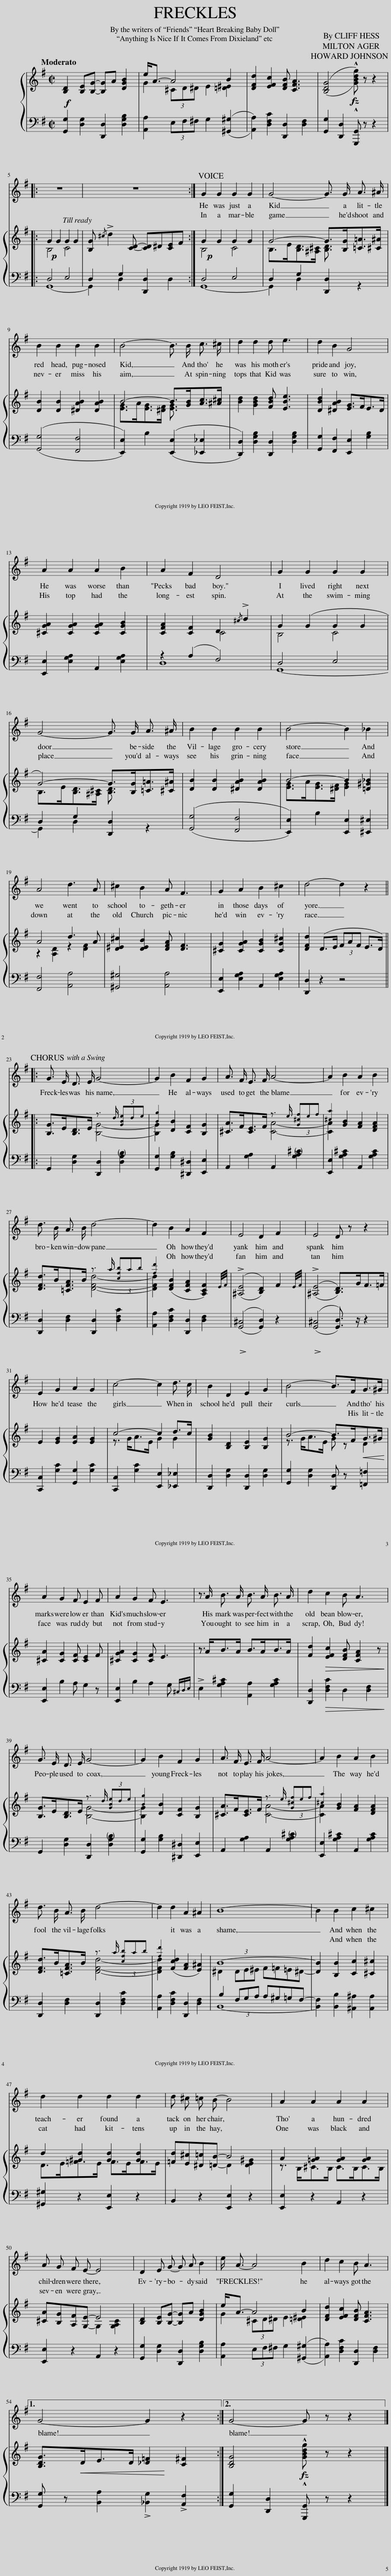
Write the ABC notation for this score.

X:1
%%score 1 { ( 2 4 ) | ( 3 5 ) }
L:1/8
Q:1/4=140
M:2/2
I:linebreak $
K:G
V:1 treble
V:2 treble
V:4 treble
V:3 bass
V:5 bass
V:1
 z8 | z8 | z8 | z8 |:$S z8 | %5
 z8 :| G2 G2 G2 G2 | G4- G3/2 G/ A3/2 ^A/ |$ B2 B2 B2 B2 | B4- B3/2 B/ c3/2 ^c/ | %10
 d2 d2 d e3 | d2 B2 G4 |$ A2 A2 A2 B2 | A2 F2 D4 | G2 G2 G2 G2 |$ %15
 G4- G3/2 G/ A3/2 ^A/ | B2 B2 B2 B2 | B4- B2 _B2 |$ A4 d3 A | ^c2 B2 A F3 | %20
 G2 A2 B2 ^c2 | d4- d2 z2 |:$ G3/2 E/ D3/2 E/ G4- | G2 B2 F2 G2 | A3/2 F/ E3/2 F/ A4- | %25
 A2 B2 A2 B2 |$ d3/2 B/ A3/2 B/ d4- | d2 B2 A2 F2 | E4 D2 F2 | E4 D z z2 |$ %30
 E2 G2 A2 G2 | c4- c2 d3/2 c/ | B2 D2 E2 G2 | B4- B>FG>^G |$ A2 G2 F E2 F | %35
 A2 G2 F E3 | z3/2 A/ B3/2 A/ B3/2 A/ B3/2 A/ | d2 c2 B A3 |$ G3/2 E/ D3/2 E/ G4- | G2 B2 F2 G2 | %40
 A3/2 F/ E3/2 F/ A4- | A2 B2 A2 B2 |$ d3/2 B/ A3/2 B/ d4- | d2 d2 A2 ^A2 | B8- | %45
 B2 B2 c2 ^c2 |$ d2 d2 d2 d2 | d ^c =c B- B4 | A2 A2 A2 A2 |$ A G F E- E4 | %50
 D2 E G- G A B2 | e/ A3/2- A4 B2 | d2 c2 B A3 |1$ G4- G2 z2 :|2 G4- G z z2 |] %55
V:2
 [B,D]2 [B,E][B,G]- [B,G]A [DGB]2 | e<A- A4 B2 | [DFd]2 [EFc]2 [DFB] [CFA]3 | (([B,DG]4 !^![GBdg])) z z2 |:$!p! G2 G2 G2 G2 | %5
 [B,G]{/^c} !>!d2 [CD]- [CD]^D[CE]F :|!p! G2 G2 G2 G2 | G4- G>[B,G][=C=A]>[^C^A] |$ [DB]2 [DB]2 [^DAB]2 [DAB]2 | B4- B>[GB][Ac]>[^A^c] | %10
 [Bd]2 [GBd]2 [FBd] [EBe]3 | [DBd]2 [^DAB]2 [EG]>FE>D |$ [^CGA]2 [CGA]2 [CGA]2 [CGB]2 | [CFA]2 [CF]2 D2{/^c} !>!d2 | G2 (G2 G2 G2 |$ %15
 G4-) G>[B,G][=C=A]>[^C^A] | [DB]2 [DB]2 [^DAB]2 [DAB]2 | B4- B2 [=D^G_B]2 |$ A4 d3 A | [D^E^c]2 [DEB]2 [DFA] [DF]3 | %20
 [^CG]2 [CGA]2 [CGB]2 [CG^c]2 | [DFd]2 (D>E (3FAF E>D) |:$ [B,G]>E[B,D]>E z3/2 d/ (3[GBe]de | [Bg]2 [DB]2 [CF]2 [B,G]2 | [^CA]>F[CE]>F z3/2 e/ (3[G^cf]ef | %25
 [^ca]2 [GB]2 [FA]2 [DFA]2 |$ [DFd]>B[=CFA]>B z3/2 a/ (3[cfb]ab | [fd']2 ([DFB]2 [CFA]2 [A,CF]3/2) E/4F/4 | ((!>![^A,E]4 [B,D]2)) F3/2 E/4F/4 | ((!>![^A,E]4 [B,D]>))GF>=F |$ %30
 E2 [EG]2 [EA]2 [EG]2 | c4- c2 d>c | [GB]2 [B,D]2 [B,E]2 [B,G]2 | B4- B>F!<(!G>^G!<)! |$ [^CA]2 [CG]2 [CF] [CE]2 F | %35
 [^CGA]2 [CG]2 [CF] E3 | z3/2 A<BA/ B>AB>A | [Fd]2!>(! [EFc]2 [DFB] [CFA]2 z!>)! |$ [B,G]>E[B,D]>E z3/2 d/ (3[GBe]de | [Bg]2 [DB]2 [CF]2 [B,G]2 | %40
 [^CA]>F[CE]>F z3/2 e/ (3[G^cf]ef | [^ca]2 [GB]2 [FA]2 [DFA]2 |$ [DFd]>B[=CFA]>B z3/2 a/ (3[cfb]ab | [fd']2 ([Fcd]2 [FA]2 [E^A]2) | B8- | %45
 [DB]2 [B,B]2 [Cc]2 [^C^c]2 |$ d2 [xd]2 [^Gd]2 [Gd]2 | [=Fd][E^c][^D=c][=DB]- B4 | A2 [=GA]2 [GA]2 [GA]2 |$ [^CA][B,G][A,F][G,E]- E4 | %50
 [B,D]2 [B,E][B,G]- [B,G]A [DGB]2 | e<A- A4 B2 | [DFd]2 [EFc]2 [DFB] [CFA]3 |1$ [B,DG]>!<(!DE>D [_D=F]2!<)! [C^F]2 :|2 [B,DG]4 !^![GBdg] z z2 |] %55
V:3
!f! [G,,G,]2 [D,G,]2 [D,,D,]2 [D,G,B,]2 | [A,,A,]2 (3E,F,^F, G,2 (([^G,,^G,]2 | [A,,A,]2)) [D,F,C]2 [D,,D,]2 [D,F,]2 | [G,,G,]2 [D,,D,]2 !^![G,,,G,,] z z2 |:$ D,4 E,4 | %5
 D,2 G,2 [D,,D,]2 D,2 :| D,4 E,4 | D,2 G,2 [D,,D,]2 z2 |$ (([G,,G,]4 [F,,F,]4 | [E,,E,]2)) B,2 (([E,,E,]2 [_E,,_E,]2 | %10
 [D,,D,]2)) [D,G,B,]2 [D,,D,]2 [D,G,B,]2 | [G,,G,]2 [F,,F,]2 [E,,E,]2 [G,B,]2 |$ [E,,E,]2 [E,G,A,]2 A,,2 [E,G,A,]2 | z2 (A,2 F,4) | D,4 E,4 |$ %15
 D,2 G,2 [D,,D,]2 z2 | (([G,,G,]4 [F,,F,]4 | [E,,E,]2)) B,2 [E,,E,]2 [^E,,^E,]2 |$ [F,,F,]4 [A,,A,]4 | [^G,,^G,]4 [A,,A,]4 | %20
 [E,,E,]2 [E,G,A,]2 A,,2 [E,G,A,]2 | [D,,D,]2 z2 z4 |:$ G,,2 [D,G,]2 [D,,D,]2 [D,G,B,]2 | [G,,G,]2 [G,B,]2 [^D,,^D,]2 [E,,E,]2 | A,,2 [G,A,]2 A,,2 [G,A,^C]2 | %25
 [E,,E,]2 [G,A,^C]2 A,,2 [G,A,C]2 |$ [D,,D,]2 [D,F,]2 [D,,D,]2 [D,F,C]2 | [A,,A,]2 [D,F,C]2 [D,,D,]2 [D,F,]2 | ((!>![G,,^C,]4 [G,,D,]2)) z2 | ((!>![G,,^C,]4 [G,,D,]3/2)) z/ z2 |$ %30
 [C,,C,]2 [G,C]2 [G,,G,]2 [G,C]2 | [C,,C,]2 [G,C]2 [E,,E,]2 [_E,,_E,]2 | [D,,D,]2 [D,G,]2 [D,,D,]2 [D,G,]2 | [G,,G,]2 [D,G,]2 [D,,D,] z [=F,,=F,]2 |$ [E,,E,]2 B,2 A, G,2 z | %35
 [E,,E,]2 B,2 A,2 G, (3^C,/D,/E,/ | !>!E,2 [G,A,^C]2 [A,,A,]2 [G,A,C]2 | [D,,D,]2!>(! [D,F,C]2 D,2 [D,F,]2!>)! |$ G,,2 [D,G,]2 [D,,D,]2 [D,G,B,]2 | [G,,G,]2 [G,B,]2 [^D,,^D,]2 [E,,E,]2 | %40
 A,,2 [G,A,]2 A,,2 [G,A,^C]2 | [E,,E,]2 [G,A,^C]2 A,,2 [G,A,C]2 |$ [D,,D,]2 [D,F,]2 [D,,D,]2 [D,F,C]2 | [A,,A,]2 [D,F,C]2 [D,,D,]2 [D,F,]2 | B,,8- | %45
 [B,,F,]2 [B,,B,]2 [^A,,^A,]2 [A,,A,]2 |$ [^G,,^G,]2 z2 [E,,E,]2 z2 | B,,2 z2 [E,,E,]2 z2 | [E,,E,]2 z2 A,,2 z2 |$ [E,,E,]2 z2 A,,2 z2 | %50
 [G,,G,]2 [D,G,]2 [D,,D,]2 [D,G,B,]2 | [A,,A,]2 (3E,F,^F, G,2 (([^G,,^G,]2 | [A,,A,]2)) [D,F,C]2 [D,,D,]2 [D,F,]2 |1$ [G,,G,] z [B,,A,]2 !>![_B,,G,]2 !>![A,,F,]2 :|2 [G,,G,]2 [D,,D,]2 !^![G,,,G,,] z z2 |] %55
V:4
 x8 | G2 (3^CD^D E2 [=D^E]2 | x8 | x8 |:$ B,4 C4 | %5
 x8 :| B,4 C4 | B,>E[B,D]>[^A,^C] [B,D]3/2 x5/2 |$ x8 | [EG]>A[EG]>[^DF] [EG]3/2 x5/2 | %10
 x8 | x8 |$ x8 | x4 C4 | B,4 C4 |$ %15
 B,>E[B,D]>[^A,^C] [B,D]3/2 x5/2 | x8 | [EG]>A[EG]>[^DF] [EG]2 x2 |$ z2 [A,D]2 z2 [DF]2 | x8 | %20
 x8 | x8 |:$ x4 [B,G]4- | [B,G]2 x6 | x4 [^CA]4- | %25
 [CA]2 x6 |$ x4 [DFd]4- | [DFd]2 x6 | x8 | x8 |$ %30
 x8 | z3/2 G<AE/ G2 G2 | x8 | z3/2 G<AE/ G z D2 |$ x8 | %35
 x8 | x8 | x8 |$ x4 [B,G]4- | [B,G]2 x6 | %40
 x4 [^CA]4- | [CA]2 x6 |$ x4 [DFd]4- | [DFd]2 x6 | ^D2 (3DE^E F=F=E^D- | %45
 x8 |$ D>E[=F^G]>E F>EF>E | x4 D2 [DE^G]2 | z3/2 B,<^CB,/ C>B,C>B, |$ x4 G,2 [G,A,^C]2 | %50
 x8 | G2 (3^CD^D E2 [=D^E]2 | x8 |1$ x8 :|2 x8 |] %55
V:5
 x8 | x8 | x8 | x8 |:$ G,,8- | %5
 G,,2 D,2 x4 :| G,,8- | G,,2 D,2 x4 |$ x8 | x8 | %10
 x8 | x8 |$ x8 | D,8 | G,,8- |$ %15
 G,,2 D,2 x4 | x8 | x8 |$ x8 | x8 | %20
 x8 | x8 |:$ x8 | x8 | x8 | %25
 x8 |$ x8 | x8 | x8 | x8 |$ %30
 x8 | x8 | x8 | x8 |$ x8 | %35
 x8 | x8 | x8 |$ x8 | x8 | %40
 x8 | x8 |$ x8 | x8 | B,2 (3F,G,A, A,^G,=G,F,- | %45
 x8 |$ x8 | x8 | x8 |$ x8 | %50
 x8 | x8 | x8 |1$ x8 :|2 x8 |] %55
